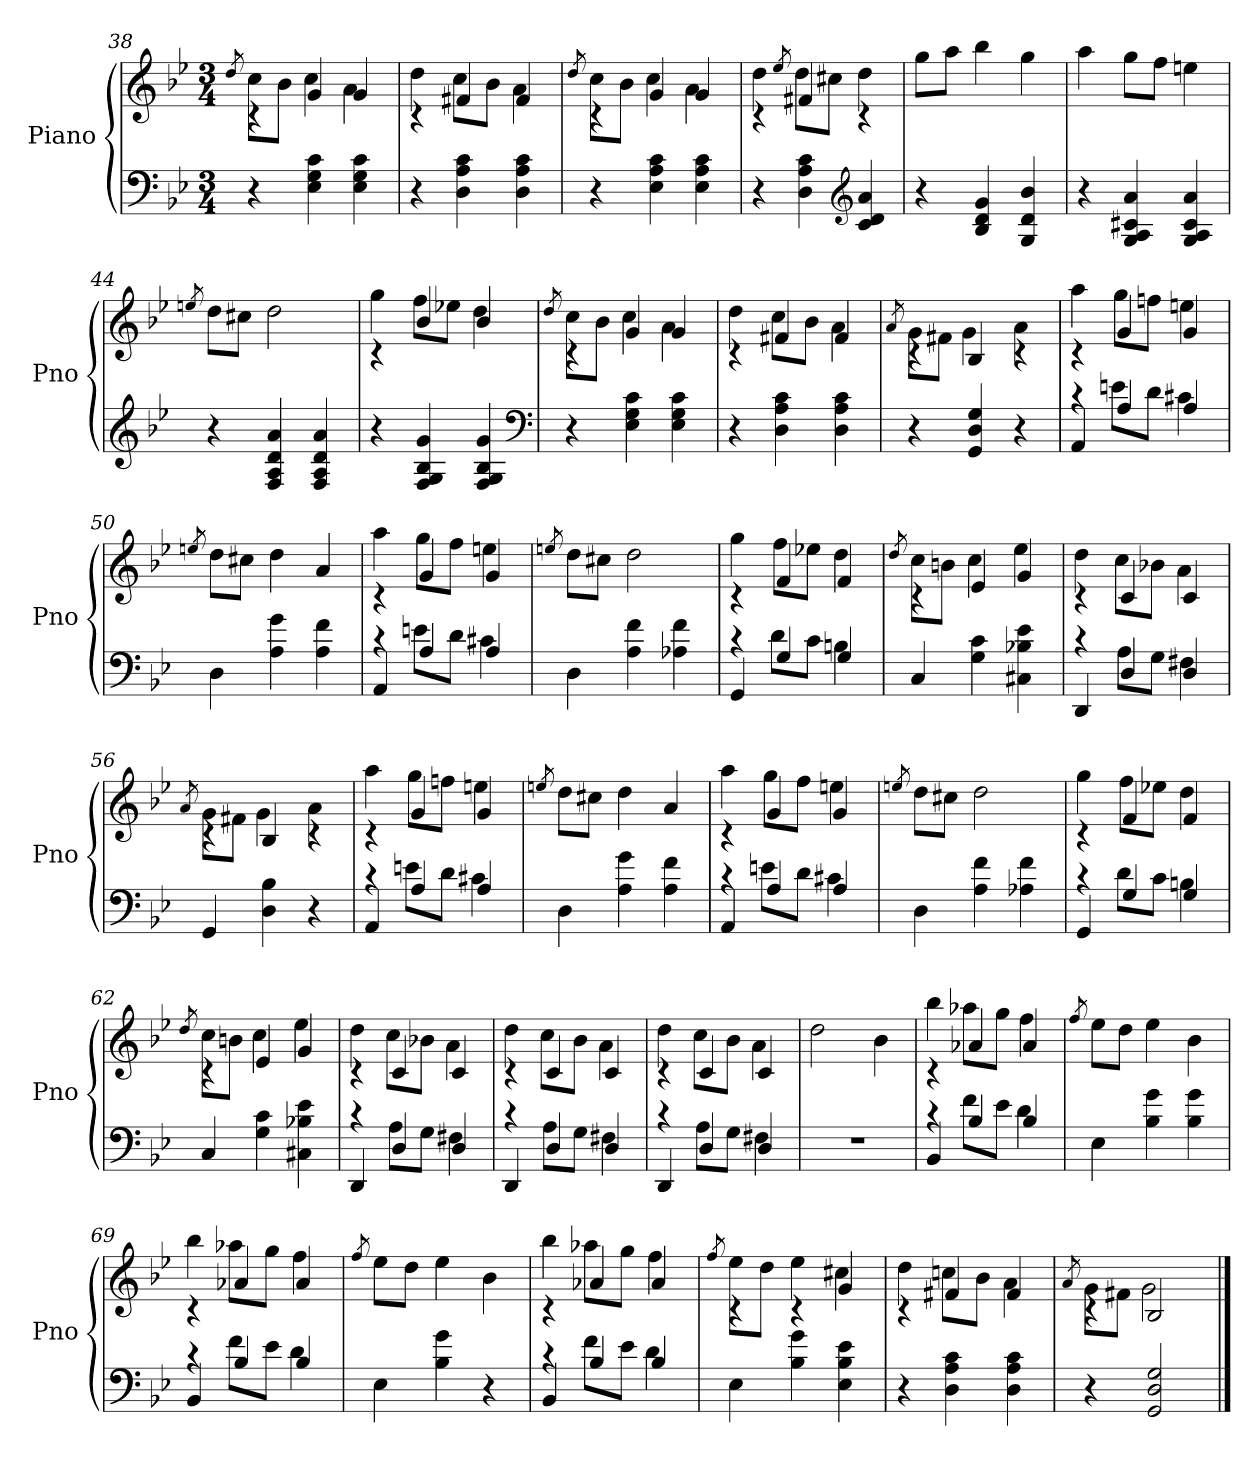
**kern	**kern
*part1	*part1
*staff2	*staff1
*I"Piano	*
*I'Pno	*
*clefF4	*clefG2
*k[b-e-]	*k[b-e-]
*g:	*g:
*M3/4	*M3/4
=38	=38
*	*^
.	.	8qdd
4r	4rc	8ccL
.	.	8b-J
4E- 4G 4c	4g	4cc
4E- 4G 4c	4g	4a
=39	=39	=39
4r	4rc	4dd
4D 4A 4c	4f#X	8ccL
.	.	8b-J
4D 4A 4c	4f#	4a
=40	=40	=40
.	.	8qdd
4r	4rc	8ccL
.	.	8b-J
4E- 4A 4c	4g	4cc
4E- 4A 4c	4g	4a
=41	=41	=41
4r	4rc	4dd
.	.	8qee-
4D 4A 4c	4f#X	8ddL
.	.	8cc#XJ
*clefG2	*	*
4c 4d 4a	4rc	4dd
*	*v	*v
=42	=42
4r	8ggL
.	8aaJ
4B- 4d 4g	4bb-
4G 4d 4b-	4gg
=43	=43
4r	4aa
4G 4A 4c#X 4a	8ggL
.	8ffJ
4G 4A 4c# 4a	4een
=44	=44
.	8qeen
4r	8ddL
.	8cc#XJ
4F 4A 4d 4a	2dd
4F 4A 4d 4a	.
=45	=45
*	*^
4r	4rc	4gg
4F 4G 4B- 4g	4b-	8ffL
.	.	8ee-XJ
4F 4G 4B- 4g	4b-	4dd
*clefF4	*	*
=46	=46	=46
.	.	8qdd
4r	4rc	8ccL
.	.	8b-J
4E- 4G 4c	4g	4cc
4E- 4G 4c	4g	4a
=47	=47	=47
4r	4rc	4dd
4D 4A 4c	4f#X	8ccL
.	.	8b-J
4D 4A 4c	4f#	4a
=48	=48	=48
.	.	8qa
4r	4rc	8gL
.	.	8f#XJ
4GG 4D 4G	4B-	4g
4r	4rc	4a
=49	=49	=49
*^	*	*
4AA	4rc	4rc	4aa
4A	8enL	4g	8ggL
.	8dJ	.	8ffnJ
4A	4c#X	4g	4een
*v	*v	*	*
*	*v	*v
=50	=50
.	8qeen
4D	8ddL
.	8cc#XJ
4A 4g	4dd
4A 4f	4a
=51	=51
*^	*^
4AA	4rc	4rc	4aa
4A	8enL	4g	8ggL
.	8dJ	.	8ffJ
4A	4c#X	4g	4een
*v	*v	*	*
*	*v	*v
=52	=52
.	8qeen
4D	8ddL
.	8cc#XJ
4A 4f	2dd
4A-X 4f	.
=53	=53
*^	*^
4GG	4rc	4rc	4gg
4G	8dL	4f	8ffL
.	8cJ	.	8ee-XJ
4G	4Bn	4f	4dd
*v	*v	*	*
=54	=54	=54
.	.	8qdd
4C	4rc	8ccL
.	.	8bnJ
4G 4c	4e-	4cc
4C#X 4B-X 4e-	4g	4ee-
=55	=55	=55
*^	*	*
4DD	4rc	4rc	4dd
4D	8AL	4c	8ccL
.	8GJ	.	8b-XJ
4D	4F#X	4c	4a
*v	*v	*	*
=56	=56	=56
.	.	8qa
4GG	4rc	8gL
.	.	8f#XJ
4D 4B-	4B-	4g
4r	4rc	4a
=57	=57	=57
*^	*	*
4AA	4rc	4rc	4aa
4A	8enL	4g	8ggL
.	8dJ	.	8ffnJ
4A	4c#X	4g	4een
*v	*v	*	*
*	*v	*v
=58	=58
.	8qeen
4D	8ddL
.	8cc#XJ
4A 4g	4dd
4A 4f	4a
=59	=59
*^	*^
4AA	4rc	4rc	4aa
4A	8enL	4g	8ggL
.	8dJ	.	8ffJ
4A	4c#X	4g	4een
*v	*v	*	*
*	*v	*v
=60	=60
.	8qeen
4D	8ddL
.	8cc#XJ
4A 4f	2dd
4A-X 4f	.
=61	=61
*^	*^
4GG	4rc	4rc	4gg
4G	8dL	4f	8ffL
.	8cJ	.	8ee-XJ
4G	4Bn	4f	4dd
*v	*v	*	*
=62	=62	=62
.	.	8qdd
4C	4rc	8ccL
.	.	8bnJ
4G 4c	4e-	4cc
4C#X 4B-X 4e-	4g	4ee-
=63	=63	=63
*^	*	*
4DD	4rc	4rc	4dd
4D	8AL	4c	8ccL
.	8GJ	.	8b-XJ
4D	4F#X	4c	4a
=64	=64	=64	=64
4DD	4rc	4rc	4dd
4D	8AL	4c	8ccL
.	8GJ	.	8b-J
4D	4F#X	4c	4a
=65	=65	=65	=65
4DD	4rc	4rc	4dd
4D	8AL	4c	8ccL
.	8GJ	.	8b-J
4D	4F#X	4c	4a
*v	*v	*	*
*	*v	*v
=66	=66
2.r	2dd
.	4b-
=67	=67
*^	*^
4BB-	4rc	4rc	4bb-
4B-	8fL	4a-X	8aa-XL
.	8e-J	.	8ggJ
4B-	4d	4a-	4ff
*v	*v	*	*
*	*v	*v
=68	=68
.	8qff
4E-	8ee-L
.	8ddJ
4B- 4g	4ee-
4B- 4g	4b-
=69	=69
*^	*^
4BB-	4rc	4rc	4bb-
4B-	8fL	4a-X	8aa-XL
.	8e-J	.	8ggJ
4B-	4d	4a-	4ff
*v	*v	*	*
*	*v	*v
=70	=70
.	8qff
4E-	8ee-L
.	8ddJ
4B- 4g	4ee-
4r	4b-
=71	=71
*^	*^
4BB-	4rc	4rc	4bb-
4B-	8fL	4a-X	8aa-XL
.	8e-J	.	8ggJ
4B-	4d	4a-	4ff
*v	*v	*	*
=72	=72	=72
.	.	8qff
4E-	4rc	8ee-L
.	.	8ddJ
4B- 4g	4rc	4ee-
4E- 4B- 4e-	4g	4cc#X
=73	=73	=73
4r	4rc	4dd
4D 4A 4c	4f#X	8ccnL
.	.	8b-J
4D 4A 4c	4f#	4a
=74	=74	=74
.	.	8qa
4r	4rc	8gL
.	.	8f#XJ
2GG 2D 2G	2B-	2g
*	*v	*v
==	==
*-	*-
